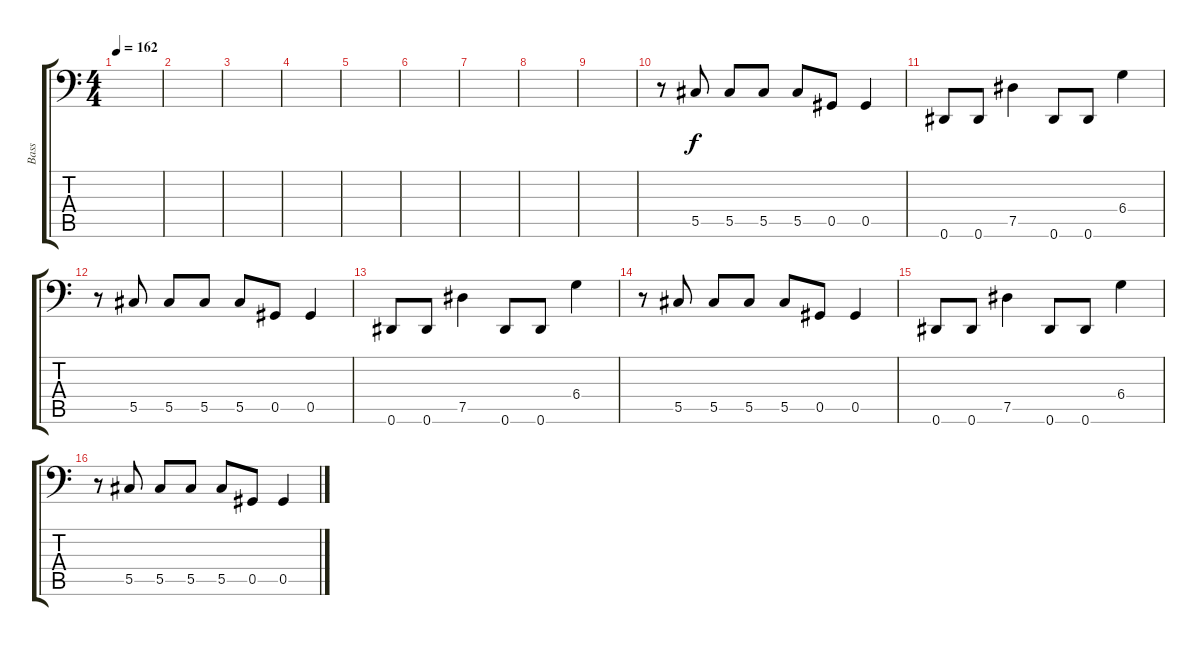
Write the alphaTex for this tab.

\track ("Bass" "Bass") {instrument electricbassfinger}
\staff {score tabs}
\tuning (Eb3 Bb2 Gb2 Db2 Ab1 Eb1) {hide}
\ts (4 4)
\tempo 162
\clef f4
\ks c
|
|
|
|
|
|
|
|
|
r.8 5.5.8 5.5.8 5.5.8 5.5.8 0.5.8 0.5.4 |
0.6.8 0.6.8 7.5.4 0.6.8 0.6.8 6.4.4 |
r.8 5.5.8 5.5.8 5.5.8 5.5.8 0.5.8 0.5.4 |
0.6.8 0.6.8 7.5.4 0.6.8 0.6.8 6.4.4 |
r.8 5.5.8 5.5.8 5.5.8 5.5.8 0.5.8 0.5.4 |
0.6.8 0.6.8 7.5.4 0.6.8 0.6.8 6.4.4 |
r.8 5.5.8 5.5.8 5.5.8 5.5.8 0.5.8 0.5.4
